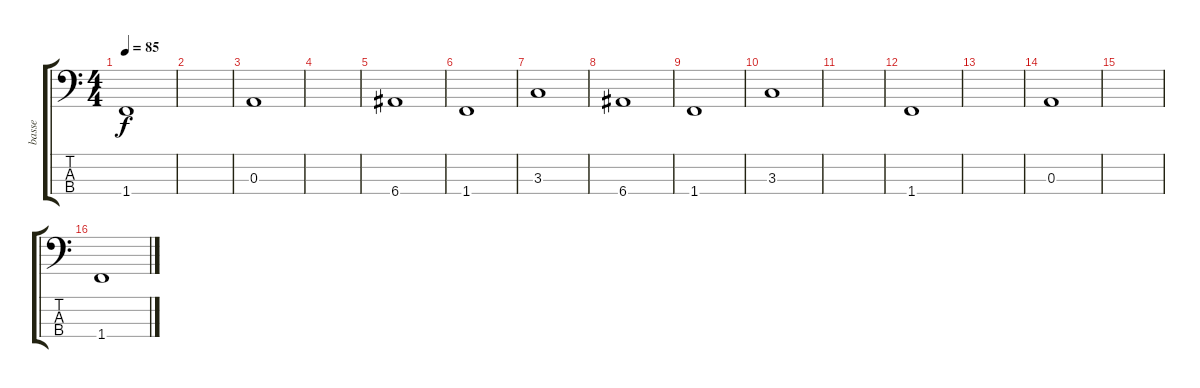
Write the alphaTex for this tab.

\track ("basse" "basse") {instrument acousticbass}
\staff {score tabs}
\tuning (G2 D2 A1 E1) {hide}
\ts (4 4)
\tempo 85
\clef f4
\ks c
1.4.1{dy f} |
|
0.3.1 |
|
6.4.1 |
1.4.1 |
3.3.1 |
6.4.1 |
1.4.1 |
3.3.1 |
|
1.4.1 |
|
0.3.1 |
|
1.4.1
